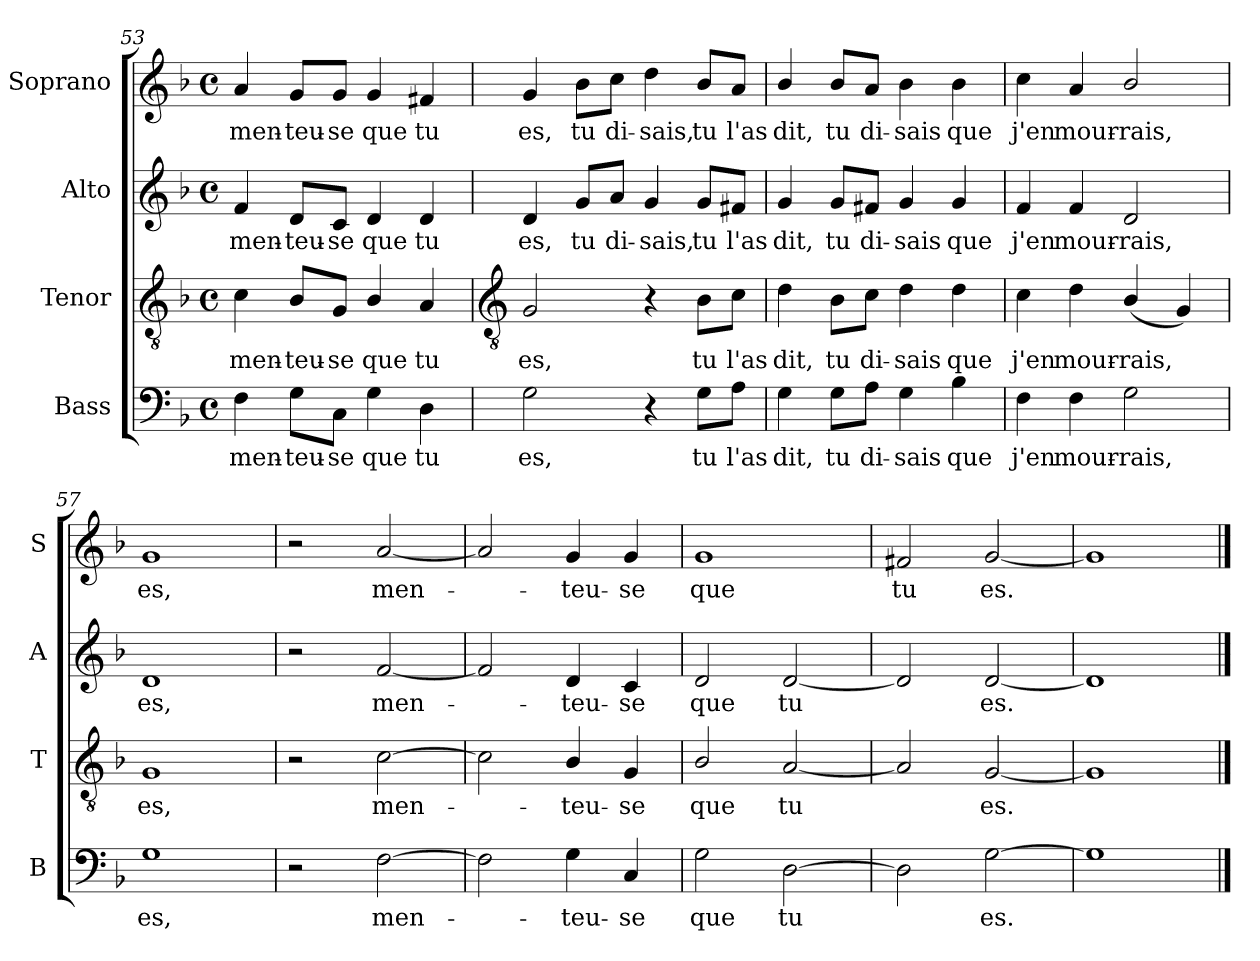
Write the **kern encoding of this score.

**kern	**text	**kern	**text	**kern	**text	**kern	**text
*part4	*part4	*part3	*part3	*part2	*part2	*part1	*part1
*staff4	*staff4	*staff3	*staff3	*staff2	*staff2	*staff1	*staff1
*I"Bass	*	*I"Tenor	*	*I"Alto	*	*I"Soprano	*
*I'B	*	*I'T	*	*I'A	*	*I'S	*
*clefF4	*	*clefGv2	*	*clefG2	*	*clefG2	*
*k[b-]	*	*k[b-]	*	*k[b-]	*	*k[b-]	*
*F:	*	*F:	*	*F:	*	*F:	*
*M4/4	*	*M4/4	*	*M4/4	*	*M4/4	*
*met(c)	*	*met(c)	*	*met(c)	*	*met(c)	*
=53	=53	=53	=53	=53	=53	=53	=53
!	!LO:LY:b	!	!LO:LY:b	!	!LO:LY:b	!	!LO:LY:b
4F	men-	4c	men-	4f	men-	4a	men-
!	!LO:LY:b	!	!LO:LY:b	!	!LO:LY:b	!	!LO:LY:b
8G\L	-teu-	8B-/L	-teu-	8d/L	-teu-	8g/L	-teu-
!	!LO:LY:b	!	!LO:LY:b	!	!LO:LY:b	!	!LO:LY:b
8C\J	-se	8G/J	-se	8c/J	-se	8g/J	-se
!	!LO:LY:b	!	!LO:LY:b	!	!LO:LY:b	!	!LO:LY:b
4G	que	4B-/	que	4d	que	4g	que
!	!LO:LY:b	!	!LO:LY:b	!	!LO:LY:b	!	!LO:LY:b
4D	tu	4A	tu	4d	tu	4f#X	tu
!!LO:LB:g=z
=54	=54	=54	=54	=54	=54	=54	=54
*	*	*clefGv2	*	*	*	*	*
!	!LO:LY:b	!	!LO:LY:b	!	!LO:LY:b	!	!LO:LY:b
2G	es,	2G	es,	4d	es,	4g	es,
!	!	!	!	!	!LO:LY:b	!	!LO:LY:b
.	.	.	.	8g/L	tu	8b-\L	tu
!	!	!	!	!	!LO:LY:b	!	!LO:LY:b
.	.	.	.	8a/J	di-	8cc\J	di-
!	!	!	!	!	!LO:LY:b	!	!LO:LY:b
4r	.	4r	.	4g	-sais,	4dd	-sais,
!	!LO:LY:b	!	!LO:LY:b	!	!LO:LY:b	!	!LO:LY:b
8G\L	tu	8B-\L	tu	8g/L	tu	8b-/L	tu
!	!LO:LY:b	!	!LO:LY:b	!	!LO:LY:b	!	!LO:LY:b
8A\J	l'as	8c\J	l'as	8f#X/J	l'as	8a/J	l'as
=55	=55	=55	=55	=55	=55	=55	=55
!	!LO:LY:b	!	!LO:LY:b	!	!LO:LY:b	!	!LO:LY:b
4G	dit,	4d	dit,	4g	dit,	4b-/	dit,
!	!LO:LY:b	!	!LO:LY:b	!	!LO:LY:b	!	!LO:LY:b
8G\L	tu	8B-\L	tu	8g/L	tu	8b-/L	tu
!	!LO:LY:b	!	!LO:LY:b	!	!LO:LY:b	!	!LO:LY:b
8A\J	di-	8c\J	di-	8f#X/J	di-	8a/J	di-
!	!LO:LY:b	!	!LO:LY:b	!	!LO:LY:b	!	!LO:LY:b
4G	-sais	4d	-sais	4g	-sais	4b-	-sais
!	!LO:LY:b	!	!LO:LY:b	!	!LO:LY:b	!	!LO:LY:b
4B-	que	4d	que	4g	que	4b-	que
=56	=56	=56	=56	=56	=56	=56	=56
!	!LO:LY:b	!	!LO:LY:b	!	!LO:LY:b	!	!LO:LY:b
4F	j'en	4c	j'en	4f	j'en	4cc	j'en
!	!LO:LY:b	!	!LO:LY:b	!	!LO:LY:b	!	!LO:LY:b
4F	mour-	4d	mour-	4f	mour-	4a	mour-
!	!LO:LY:b	!	!LO:LY:b	!	!LO:LY:b	!	!LO:LY:b
2G	-rais,	(<4B-/	-rais,	2d	-rais,	2b-/	-rais,
.	.	4G)	.	.	.	.	.
=57	=57	=57	=57	=57	=57	=57	=57
!	!LO:LY:b	!	!LO:LY:b	!	!LO:LY:b	!	!LO:LY:b
1G	es,	1G	es,	1d	es,	1g	es,
=58	=58	=58	=58	=58	=58	=58	=58
2r	.	2r	.	2r	.	2r	.
!	!LO:LY:b	!	!LO:LY:b	!	!LO:LY:b	!	!LO:LY:b
[2F	men-	[2c	men-	[2f	men-	[2a	men-
=59	=59	=59	=59	=59	=59	=59	=59
2F]	.	2c]	.	2f]	.	2a]	.
!	!LO:LY:b	!	!LO:LY:b	!	!LO:LY:b	!	!LO:LY:b
4G	teu-	4B-/	teu-	4d	teu-	4g	teu-
!	!LO:LY:b	!	!LO:LY:b	!	!LO:LY:b	!	!LO:LY:b
4C	-se	4G	-se	4c	-se	4g	-se
=60	=60	=60	=60	=60	=60	=60	=60
!	!LO:LY:b	!	!LO:LY:b	!	!LO:LY:b	!	!LO:LY:b
2G	que	2B-/	que	2d	que	1g	que
!	!LO:LY:b	!	!LO:LY:b	!	!LO:LY:b	!	!
[2D	tu	[2A	tu	[2d	tu	.	.
=61	=61	=61	=61	=61	=61	=61	=61
!	!	!	!	!	!	!	!LO:LY:b
2D]	.	2A]	.	2d]	.	2f#X	tu
!	!LO:LY:b	!	!LO:LY:b	!	!LO:LY:b	!	!LO:LY:b
[2G	es.	[2G	es.	[2d	es.	[2g	es.
=62	=62	=62	=62	=62	=62	=62	=62
1G]	.	1G]	.	1d]	.	1g]	.
==	==	==	==	==	==	==	==
*-	*-	*-	*-	*-	*-	*-	*-
